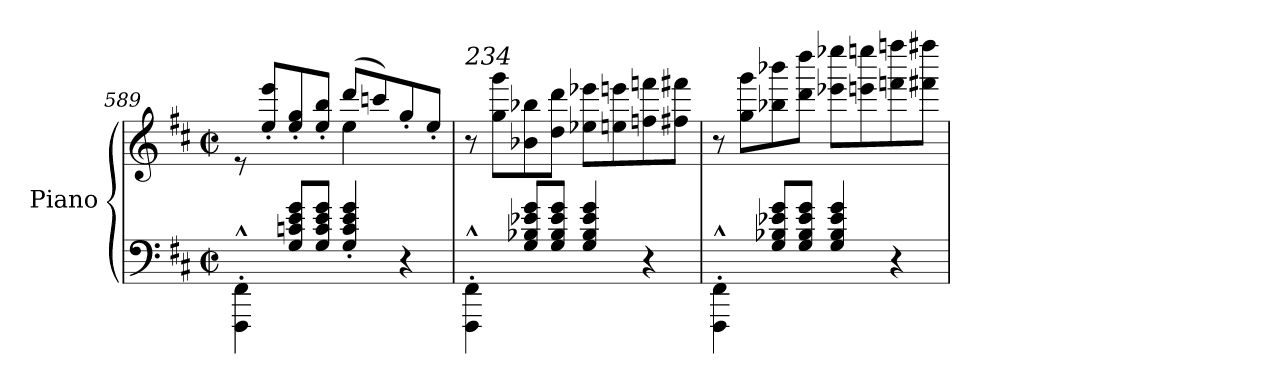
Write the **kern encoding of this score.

**kern	**kern
*part1	*part1
*staff2	*staff1
*I"Piano	*
*I'Pno	*
*clefF4	*clefG2
*k[f#c#]	*k[f#c#]
*M2/2	*M2/2
*met(c|)	*met(c|)
=589	=589
*	*^
4FFF#\'^^ 4FF#\'^^	8re	2ryy
.	8ee/' 8eee/'L	.
8G/ 8cn/ 8e/ 8g/L	8ee/' 8gg/'	.
8G/ 8c/ 8e/ 8g/J	8ee/' 8bb/'J	.
4G/' 4c/' 4e/' 4g/'	(8ddd/L	4ee\
.	8cccn/)	.
4r	8gg'/	4ryy
.	8ee'/J	.
*	*v	*v
=590	=590
!	!LO:TX:a:i:t=234
4FFF#\'^^ 4FF#\'^^	8r
.	8gg\ 8ggg\L
8G/ 8B-X/ 8e-X/ 8g/L	8b-X\ 8bb-X\
8G/ 8B-/ 8e-/ 8g/J	8dd\ 8ddd\J
4G/ 4B-/ 4e-/ 4g/	8ee-X\ 8eee-X\L
.	8een\ 8eeen\
4r	8ffn\ 8fffn\
.	8ff#X\ 8fff#X\J
=591	=591
4FFF#\'^^ 4FF#\'^^	8r
.	8gg\ 8ggg\L
8G/ 8B-X/ 8e-X/ 8g/L	8bb-X\ 8bbb-X\
8G/ 8B-/ 8e-/ 8g/J	8ddd\ 8dddd\J
4G/ 4B-/ 4e-/ 4g/	8eee-X\ 8eeee-X\L
.	8eeen\ 8eeeen\
4r	8fffn\ 8ffffn\
.	8fff#X\ 8ffff#X\J
=	=
*-	*-
